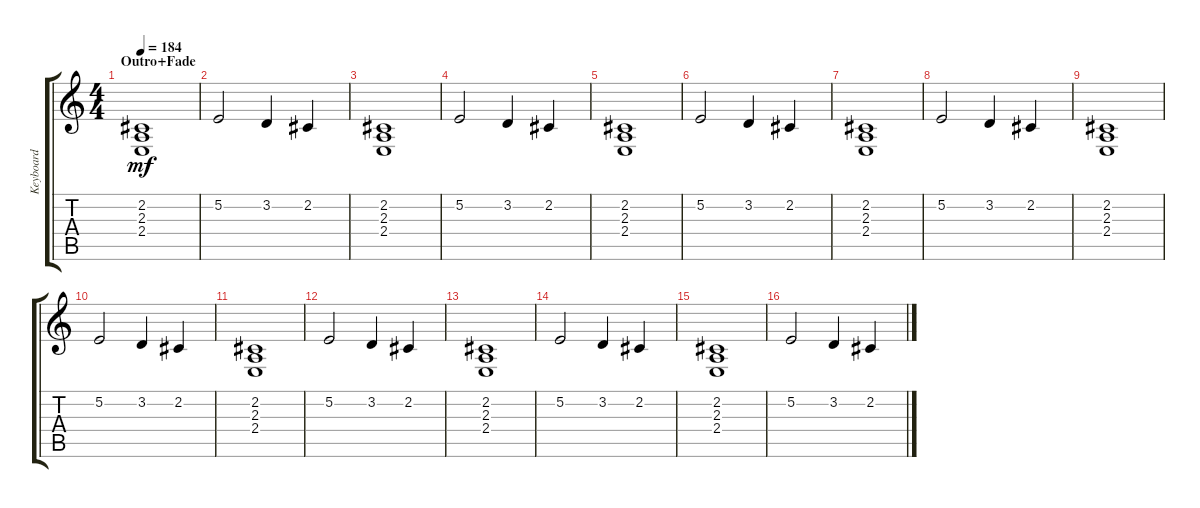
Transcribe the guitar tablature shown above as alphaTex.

\track ("Keyboard" "Keyboard") {instrument drawbarorgan}
\staff {score tabs}
\tuning (E4 B3 G3 D3 A2 E2) {hide}
\ts (4 4)
\section ("" "Outro+Fade")
\tempo 184
\clef g2
\ks c
(2.2 2.3 2.4).1{dy mf} |
5.2.2 3.2.4 2.2.4 |
(2.2 2.3 2.4).1 |
5.2.2 3.2.4 2.2.4 |
(2.2 2.3 2.4).1 |
5.2.2 3.2.4 2.2.4 |
(2.2 2.3 2.4).1 |
5.2.2 3.2.4 2.2.4 |
(2.2 2.3 2.4).1 |
5.2.2 3.2.4 2.2.4 |
(2.2 2.3 2.4).1 |
5.2.2 3.2.4 2.2.4 |
(2.2 2.3 2.4).1 |
5.2.2 3.2.4 2.2.4 |
(2.2 2.3 2.4).1 |
5.2.2 3.2.4 2.2.4
